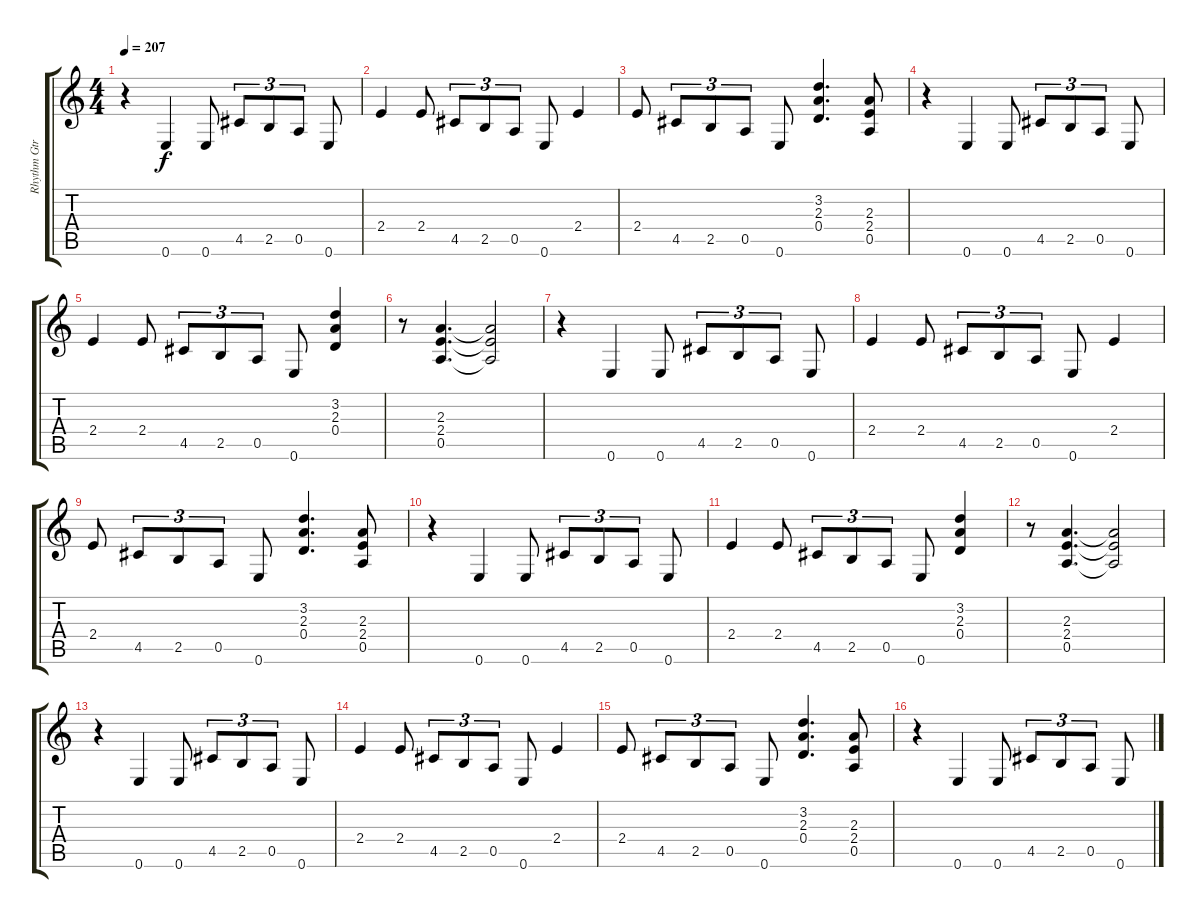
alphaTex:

\track ("Rhythm Gtr" "Rhythm Gtr") {instrument overdrivenguitar}
\staff {score tabs}
\tuning (E4 B3 G3 D3 A2 E2) {hide}
\ts (4 4)
\tempo 207
\clef g2
\ks c
r.4{dy f} 0.6.4 0.6.8 4.5.8{tu (3 2)} 2.5.8{tu (3 2)} 0.5.8{tu (3 2)} 0.6.8 |
2.4.4 2.4.8 4.5.8{tu (3 2)} 2.5.8{tu (3 2)} 0.5.8{tu (3 2)} 0.6.8 2.4.4 |
2.4.8 4.5.8{tu (3 2)} 2.5.8{tu (3 2)} 0.5.8{tu (3 2)} 0.6.8 (3.2 2.3 0.4).4{d} (2.3 2.4 0.5).8 |
r.4 0.6.4 0.6.8 4.5.8{tu (3 2)} 2.5.8{tu (3 2)} 0.5.8{tu (3 2)} 0.6.8 |
2.4.4 2.4.8 4.5.8{tu (3 2)} 2.5.8{tu (3 2)} 0.5.8{tu (3 2)} 0.6.8 (3.2 2.3 0.4).4 |
r.8 (2.3 2.4 0.5).4{d} (2.3{t} 2.4{t} 0.5{t}).2 |
r.4 0.6.4 0.6.8 4.5.8{tu (3 2)} 2.5.8{tu (3 2)} 0.5.8{tu (3 2)} 0.6.8 |
2.4.4 2.4.8 4.5.8{tu (3 2)} 2.5.8{tu (3 2)} 0.5.8{tu (3 2)} 0.6.8 2.4.4 |
2.4.8 4.5.8{tu (3 2)} 2.5.8{tu (3 2)} 0.5.8{tu (3 2)} 0.6.8 (3.2 2.3 0.4).4{d} (2.3 2.4 0.5).8 |
r.4 0.6.4 0.6.8 4.5.8{tu (3 2)} 2.5.8{tu (3 2)} 0.5.8{tu (3 2)} 0.6.8 |
2.4.4 2.4.8 4.5.8{tu (3 2)} 2.5.8{tu (3 2)} 0.5.8{tu (3 2)} 0.6.8 (3.2 2.3 0.4).4 |
r.8 (2.3 2.4 0.5).4{d} (2.3{t} 2.4{t} 0.5{t}).2 |
r.4 0.6.4 0.6.8 4.5.8{tu (3 2)} 2.5.8{tu (3 2)} 0.5.8{tu (3 2)} 0.6.8 |
2.4.4 2.4.8 4.5.8{tu (3 2)} 2.5.8{tu (3 2)} 0.5.8{tu (3 2)} 0.6.8 2.4.4 |
2.4.8 4.5.8{tu (3 2)} 2.5.8{tu (3 2)} 0.5.8{tu (3 2)} 0.6.8 (3.2 2.3 0.4).4{d} (2.3 2.4 0.5).8 |
r.4 0.6.4 0.6.8 4.5.8{tu (3 2)} 2.5.8{tu (3 2)} 0.5.8{tu (3 2)} 0.6.8
